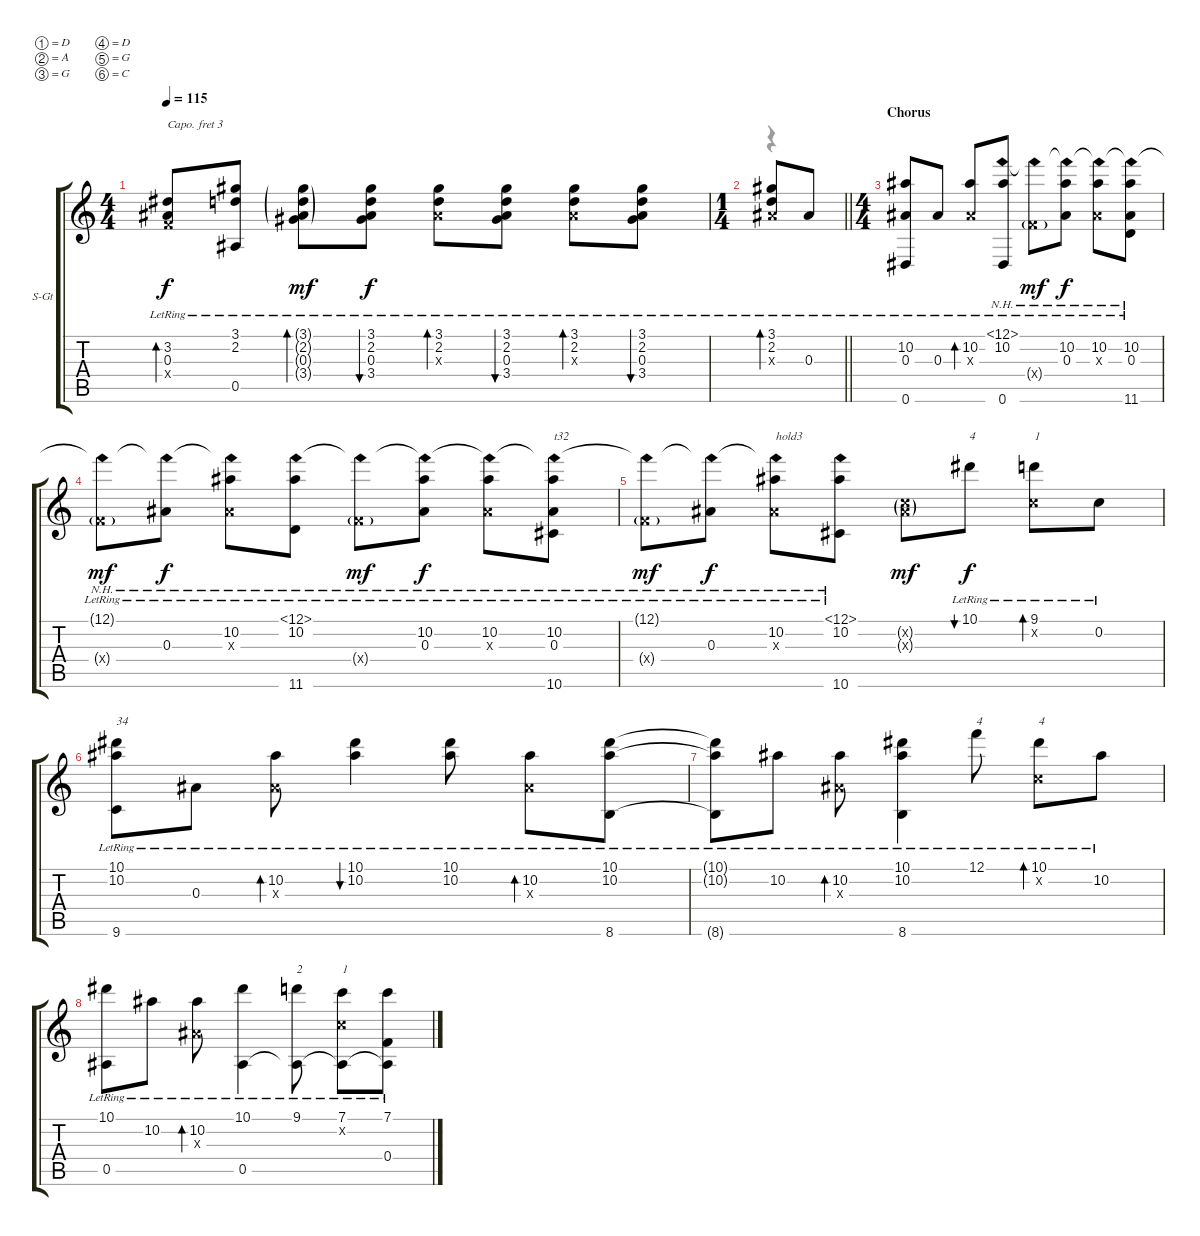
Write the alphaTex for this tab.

\bracketExtendMode groupsimilarinstruments
\firstSystemTrackNameOrientation horizontal
\otherSystemsTrackNameOrientation horizontal
\track ("Track 1" "S-Gt") {instrument acousticguitarsteel}
\staff {score tabs}
\capo 3
\tuning (D4 A3 G3 D3 G2 C2)
\voice
\ts (4 4)
\tempo 115
\clef g2
\ks c
(3.2{lr} 0.3{lr} 0.4{x}).8{bd 60 dy f} (3.1{lr} 2.2{lr} 0.5{lr}).8 (3.1{g lr} 2.2{g lr} 0.3{g lr} 3.4{g lr}).8{bd 60 dy mf} (3.1{lr} 2.2{lr} 0.3{lr} 3.4{lr}).8{bu 60 dy f} (3.1 2.2{lr} 0.3{x}).8{bd 60} (3.1{lr} 2.2{lr} 0.3{lr} 3.4{lr}).8{bu 60} (3.1 2.2{lr} 0.3{x}).8{bd 60} (3.1{lr} 2.2{lr} 0.3{lr} 3.4{lr}).8{bu 60} |
\ts (1 4)
\beaming (8 2 2 2 2)
\barLineRight lightlight
(3.1 2.2{lr} 0.3{x}).8{bd 60} 0.3{lr}.8 |
\ts (4 4)
\beaming (8 2 2 2 2)
\section ("" "Chorus")
(10.2{lr} 0.3{lr} 0.6{lr}).8 0.3{lr}.8 (10.2{lr} 0.3{x}).8{bd 60} (12.1{nh lr} 10.2{lr} 0.6{lr}).8 (0.4{g x} 12.1{nh lr t}).8{dy mf} (10.2{lr} 0.3{lr} 12.1{nh lr t}).8{dy f} (10.2{lr} 0.3{x} 12.1{nh lr t}).8 (10.2{lr} 0.3{lr} 11.6{lr} 12.1{nh lr t}).8 |
(0.4{g x} 12.1{nh lr t}).8{dy mf} (0.3{lr} 12.1{nh lr t}).8{dy f} (12.1{nh lr t} 10.2{lr} 0.3{x}).8 (12.1{nh lr} 10.2{lr} 11.6{lr}).8 (0.4{g x} 12.1{nh lr t}).8{dy mf} (10.2{lr} 0.3{lr} 12.1{nh lr t}).8{dy f} (10.2{lr} 0.3{x} 12.1{nh lr t}).8 (10.2{lr} 0.3{lr} 10.6{lr} 12.1{nh lr t}).8{txt "t32"} |
(0.4{g x} 12.1{nh lr t}).8{dy mf} (0.3{lr} 12.1{nh lr t}).8{dy f} (12.1{nh lr t} 10.2{lr} 0.3{x}).8{txt "hold3"} (12.1{nh lr} 10.2{lr} 10.6{lr}).8 (0.2{g x} 0.3{g x}).8{dy mf} 10.1{lr}.8{bu 60 txt "4" dy f} (9.1{lr} 0.2{x}).8{bd 60 txt "1"} 0.2{lr}.8 |
(10.1{lr} 10.2{lr} 9.6{lr}).8{txt "34"} 0.3{lr}.8 (10.2{lr} 0.3{x}).8{bd 60} (10.1{lr} 10.2{lr}).4{bu 60} (10.1{lr} 10.2{lr}).8 (10.2{lr} 0.3{x}).8{bd 60} (10.1{lr} 10.2{lr} 8.6{lr}).8 |
(10.1{lr t} 10.2{lr t} 8.6{lr t}).8 10.2{lr}.8 (10.2{lr} 0.3{x}).8{bd 60} (10.1{lr} 10.2{lr} 8.6{lr}).4 12.1{lr}.8{txt "4"} (10.1{lr} 0.2{x}).8{bd 60 txt "4"} 10.2{lr}.8 |
(10.1{lr} 0.5{lr}).8 10.2{lr}.8 (10.2{lr} 0.3{x}).8{bd 60} (10.1{lr} 0.5{lr}).4 (9.1{lr} 0.5{lr t}).8{txt "2"} (7.1{lr} 0.2{x} 0.5{lr t}).8{txt "1"} (7.1{lr} 0.4{lr} 0.5{lr t}).8
\voice
\clef g2
\ottava regular
\simile none
\ks c
|
\barLineRight lightlight
r.4{bd 0 dy mf} |
|
|
|
|
|
